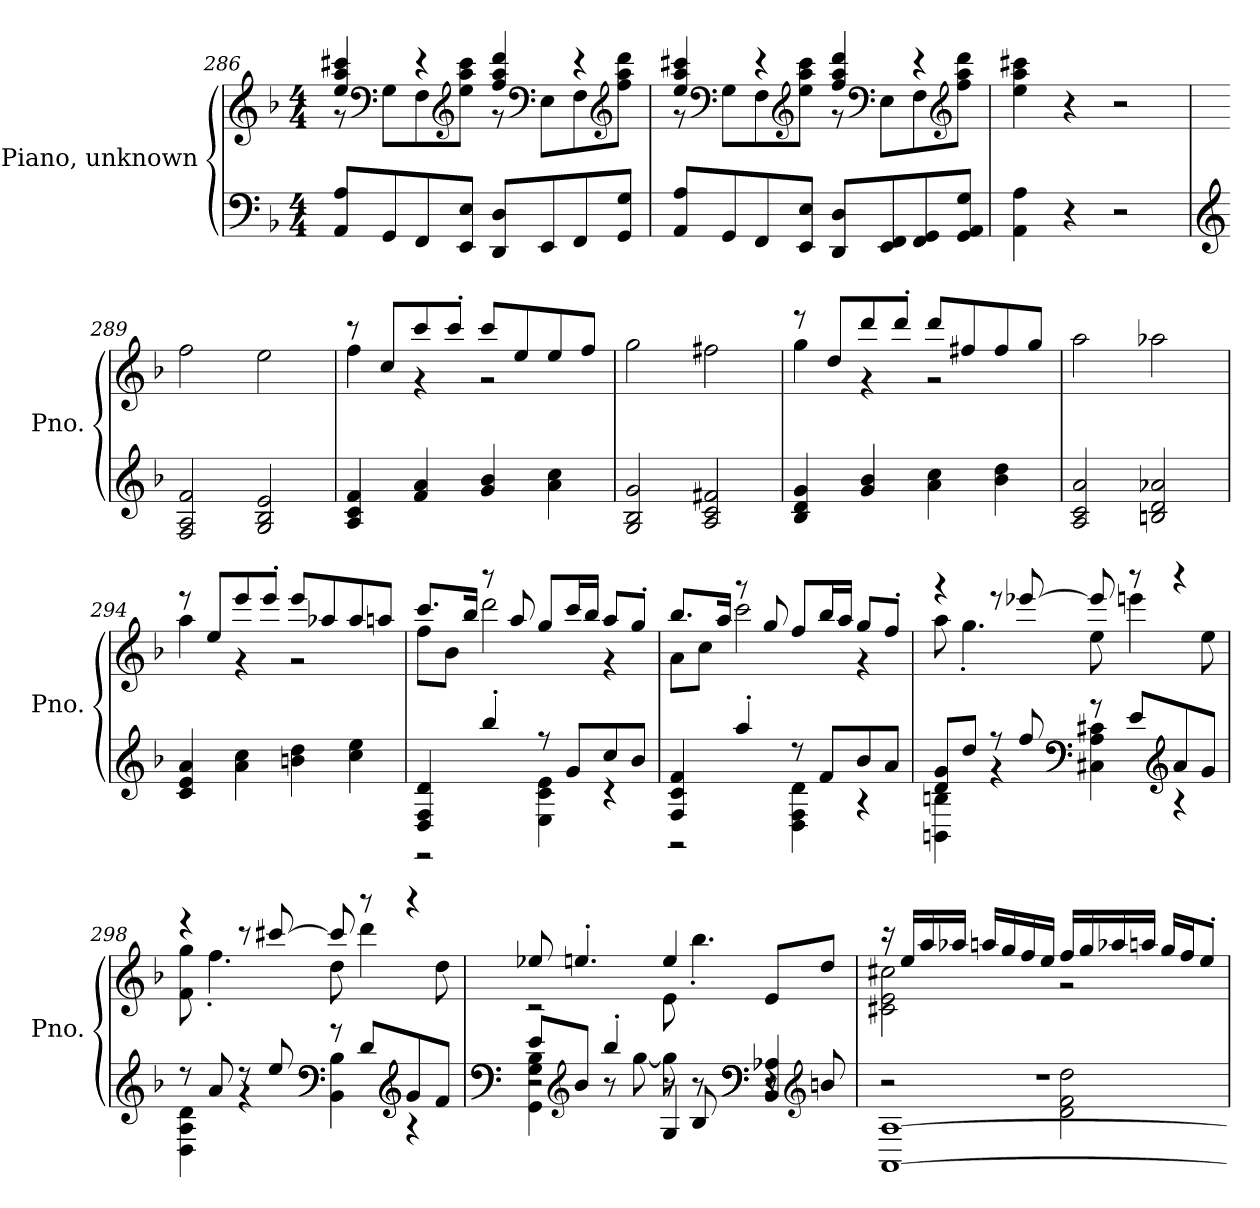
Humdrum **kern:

**kern	**kern
*part1	*part1
*staff2	*staff1
*I"Piano, unknown	*
*I'Pno.	*
!!LO:LB:g=z
*clefF4	*clefG2
*k[b-]	*k[b-]
*M4/4	*M4/4
=286	=286
*	*^
8AA/ 8A/L	4ee/ 4aa/ 4ccc#X/	8r
*	*clefF4	*
8GG/	.	8G\L
8FF/	4r	8F\
*	*clefG2	*
8EE/ 8E/J	.	8ee\ 8aa\ 8ccc#\J
8DD/ 8D/L	4ff/ 4aa/ 4ddd/	8r
*	*clefF4	*
8EE/	.	8E\L
8FF/	4r	8F\
*	*clefG2	*
8GG/ 8G/J	.	8ff\ 8aa\ 8ddd\J
=287	=287	=287
8AA/ 8A/L	4ee/ 4aa/ 4ccc#X/	8r
*	*clefF4	*
8GG/	.	8G\L
8FF/	4r	8F\
*	*clefG2	*
8EE/ 8E/J	.	8ee\ 8aa\ 8ccc#\J
8DD/ 8D/L	4ff/ 4aa/ 4ddd/	8r
*	*clefF4	*
8EE/ 8FF/	.	8E\L
8FF/ 8GG/	4r	8F\
*	*clefG2	*
8GG/ 8AA/ 8G/J	.	8ff\ 8aa\ 8ddd\J
*	*v	*v
=288	=288
4AA\ 4A\	4ee\ 4aa\ 4ccc#X\
4r	4r
2r	2r
=289	=289
*clefG2	*
2F/ 2A/ 2f/	2ff\
2G/ 2B-/ 2e/	2ee\
!!LO:LB:g=z
=290	=290
*	*^
4A/ 4c/ 4f/	8r	4ff\
.	8cc/L	.
4f/ 4a/	8ccc/	4r
.	8ccc'/J	.
4g/ 4b-/	8ccc/L	2r
.	8ee/	.
4a\ 4cc\	8ee/	.
.	8ff/J	.
*	*v	*v
=291	=291
2G/ 2B-/ 2g/	2gg\
2A/ 2c/ 2f#X/	2ff#X\
=292	=292
*	*^
4B-/ 4d/ 4g/	8r	4gg\
.	8dd/L	.
4g/ 4b-/	8ddd/	4r
.	8ddd'/J	.
4a\ 4cc\	8ddd/L	2r
.	8ff#X/	.
4b-\ 4dd\	8ff#/	.
.	8gg/J	.
*	*v	*v
=293	=293
2A/ 2c/ 2a/	2aa\
2Bn/ 2d/ 2a-X/	2aa-X\
=294	=294
*	*^
4c/ 4e/ 4a/	8r	4aa\
.	8ee/L	.
4a\ 4cc\	8eee/	4r
.	8eee'/J	.
4bn\ 4dd\	8eee/L	2r
.	8aa-X/	.
4cc\ 4ee\	8aa-/	.
.	8aan/J	.
!!LO:LB:g=z	!!
=295	=295	=295
*^	*	*
4D/ 4F/ 4d/	2r	8.ccc/L	8ff\L
.	.	.	8b-\J
.	.	16bb-/Jk	.
4bb-'/	.	8r	2ddd\
.	.	8aa/	.
8r	4E\ 4c\ 4e\	8gg/L	.
8g/L	.	16ccc/L	.
.	.	16bb-/JJ	.
8cc/	4r	8aa/L	4r
8b-/J	.	8gg'/J	.
=296	=296	=296	=296
4F/ 4c/ 4f/	2r	8.bb-/L	8a\L
.	.	.	8cc\J
.	.	16aa/Jk	.
4aa'/	.	8r	2ccc\
.	.	8gg/	.
8r	4D\ 4F\ 4d\	8ff/L	.
8f/L	.	16bb-/L	.
.	.	16aa/JJ	.
8b-/	4r	8gg/L	4r
8a/J	.	8ff'/J	.
=297	=297	=297	=297
8d/ 8g/L	4BBn\ 4Bn\	4r	8aa\
8dd/J	.	.	4.gg'\
8r	4r	8r	.
8ff/	.	[8eee-X/	.
*clefF4	*	*	*
8r	4C#X\ 4A\ 4c#X\	8eee-/]	8ee\
8e/L	.	8r	4eeen\
*clefG2	*	*	*
8a/	4r	4r	.
8g/J	.	.	8ee\
!!LO:LB:g=z	!!
=298	=298	=298	=298
8r	4D\ 4A\ 4d\	4r	8f\ 8gg\
8a/	.	.	4.ff'\
8r	4r	8r	.
8ee/	.	[8ccc#X/	.
*clefF4	*	*	*
8r	4BB-\ 4B-\	8ccc#/]	8dd\
8d/L	.	8r	4ddd\
*clefG2	*	*	*
8g/	4r	4r	.
8f/J	.	.	8dd\
*v	*v	*	*
=299	=299	=299
*clefF4	*	*
*^	*	*
*	*^	*	*
8e/L	4GG\ 4G\ 4B-\	2r	8ee-X/	2r
*clefG2	*	*	*	*
8b-/J	.	.	4.een'/	.
4bb-'/	8r	.	.	.
.	[8gg\	.	.	.
8r	8gg\]	4G/	4ee/	8e\
8B-/	8r	.	.	4.bb-'\
*clefF4	*	*	*	*
8r	4r	4BB-/ 4A-X/	8e/L	.
*clefG2	*	*	*	*
8bn/	.	.	8dd/J	.
!!LO:PB:g=z	!!
=300	=300	=300	=300	=300
1r	2r	[1AA [1A	16r	2c#X\ 2e\ 2cc#X\
.	.	.	16ee/LL	.
.	.	.	16aa/	.
.	.	.	16aa-X/JJ	.
.	.	.	16aan/LL	.
.	.	.	16gg/	.
.	.	.	16ff/	.
.	.	.	16ee/JJ	.
.	2d\ 2f\ 2dd\	.	16ff/LL	2r
.	.	.	16gg/	.
.	.	.	16aa-X/	.
.	.	.	16aan/JJ	.
.	.	.	16gg/LL	.
.	.	.	16ff/J	.
.	.	.	8ee'/J	.
*v	*v	*v	*	*
*	*v	*v
=	=
*-	*-
